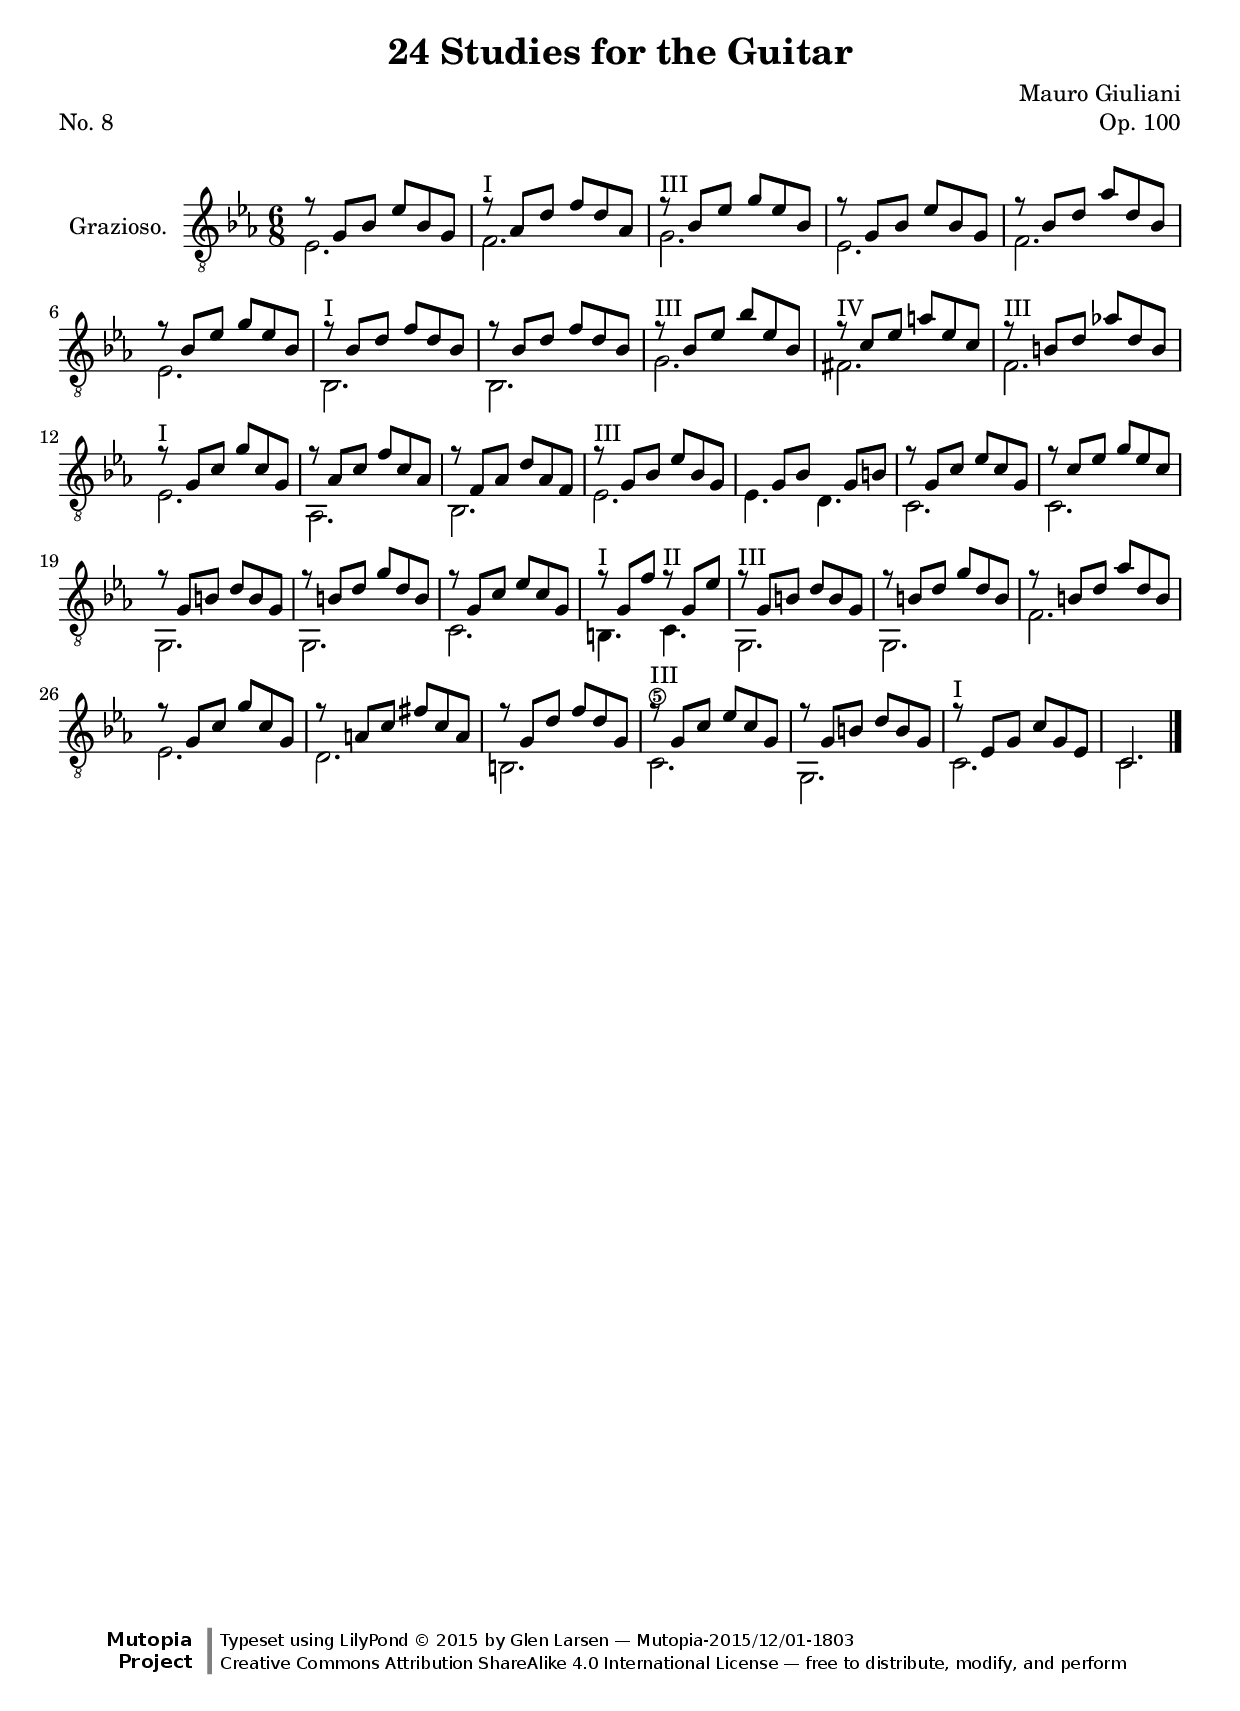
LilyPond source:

\version "2.19.32"

\header {
  title = "24 Studies for the Guitar"
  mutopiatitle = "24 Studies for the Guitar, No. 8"
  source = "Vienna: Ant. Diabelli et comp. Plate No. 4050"
  %source = "Statens musikbibliotek - The Music Library of Sweden"
  date = "c.1832"
  composer = "Mauro Giuliani"
  opus = "Op. 100"
  piece = "No. 8"
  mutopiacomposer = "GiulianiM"
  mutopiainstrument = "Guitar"
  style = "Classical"
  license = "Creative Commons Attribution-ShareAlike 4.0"
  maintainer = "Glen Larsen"
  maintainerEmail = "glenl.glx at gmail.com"

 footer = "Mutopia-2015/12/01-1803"
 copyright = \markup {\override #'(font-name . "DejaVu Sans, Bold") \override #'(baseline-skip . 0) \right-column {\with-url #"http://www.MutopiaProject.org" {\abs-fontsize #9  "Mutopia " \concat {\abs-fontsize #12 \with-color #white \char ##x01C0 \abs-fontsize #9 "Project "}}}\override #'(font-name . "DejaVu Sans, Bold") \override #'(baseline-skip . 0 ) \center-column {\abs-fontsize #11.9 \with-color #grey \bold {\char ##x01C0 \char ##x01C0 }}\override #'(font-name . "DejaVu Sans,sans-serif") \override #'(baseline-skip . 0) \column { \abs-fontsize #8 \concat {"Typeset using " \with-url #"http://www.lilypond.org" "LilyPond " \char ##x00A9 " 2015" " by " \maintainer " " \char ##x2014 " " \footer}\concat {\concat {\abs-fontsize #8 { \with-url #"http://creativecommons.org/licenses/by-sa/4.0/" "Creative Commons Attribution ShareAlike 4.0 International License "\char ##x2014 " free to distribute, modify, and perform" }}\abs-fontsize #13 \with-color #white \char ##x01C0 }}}
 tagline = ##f
}

\paper {
  % add space between composer/opus markup and first staff
  markup-system-spacing #'padding = #3
  % add a little space between composer and opus
  markup-markup-spacing #'padding = #1.2
  top-margin = #8
  bottom-margin = #10
}

\layout {
  indent = 60\pt
  short-indent = 0\pt
}

%mbreak = { \break }
mbreak = {}

upperVoice = \relative c' {
  \voiceOne
  r8 g[ bes] ees[ bes g] |
  r8^\markup{"I"} aes[ d] f[ d aes] |
  \set minimumFret = 3
  r8^\markup{"III"} bes[ ees] g[ ees bes] |
  \mbreak
  r8 g[ bes] ees[ bes g] |
  r8 bes[ d] aes'[ d, bes] |
  r8 bes[ ees] g[ ees bes] |
  \set minimumFret = 1
  r8^\markup{"I"} bes[ d] f[ d bes] |
  \mbreak
  r8 bes[ d] f[ d bes] |
  \set minimumFret = 3
  r8^\markup{"III"} bes[ ees] bes'[ ees, bes] |
  \set minimumFret = 4
  r8^\markup{"IV"} c[ ees] a[ ees c] |
  \set minimumFret = 3
  r8^\markup{"III"} b[ d] aes'![ d, b] |
  \mbreak
  \set minimumFret = 0
  r8^\markup{"I"} g[ c] g'[ c, g] |
  r8 aes[ c] f[ c aes] |
  r8 f[ aes] d[ aes f] |
  \set minimumFret = 3
  r8^\markup{"III"} g[ bes] ees[ bes g] |
  \mbreak
  s8 g[ bes] s8 g[ b] |
  r8 g[ c] ees[ c g] |
  r8 c[ ees] g[ ees c] |
  r8 g[ b] d[ b g] |
  \mbreak
  r8 b[ d] g[ d b] |
  r8 g[ c] ees[ c g] |
  \set minimumFret = 0
  r8^\markup{"I"} g[ f'] r8^\markup{"II"} g,[ ees'] |
  \set minimumFret = 3
  r8^\markup{"III"} g,[ b] d[ b g] |
  \mbreak
  r8 b[ d] g[ d b] |
  r8 b[ d] aes'[ d, b] |
  \set minimumFret = 0
  r8 g[ c] g'[ c, g] |
  r8 a[ c] fis[ c a] |
  r8 g[ d'] f[ d g,] |
  \set minimumFret = 3
  r8^\markup{"III"} g[ c] ees[ c g] |
  r8 g[ b] d[ b g] |
  \set minimumFret = 0
  r8^\markup{"I"} ees[ g] c[ g ees] |
  c2.
  \bar "|."
}

lowerVoice = \relative c {
  \voiceTwo
  ees2. |
  f2. |
  \set minimumFret = 3
  g2. |
  ees2. |
  f2. |
  ees2. |
  \set minimumFret = 1
  bes2. |
  bes2. |
  g'2. |
  fis2. |
  f2. |
  ees2. |
  aes,2. |
  bes2. |
  \set minimumFret = 3
  ees2. |
  ees4. d |
  c2. |
  c2. |
  g2. |
  g2. |
  c2. |
  \set minimumFret = 0
  b4. c4. |
  \set minimumFret = 3
  g2. |
  g2. |
  f'2. |
  \set minimumFret = 0
  ees2. |
  d2. |
  b2. |
  c2.\5 |
  g2. |
  c2. |
  c2.
}

\score {
  <<
    \new Staff = "Guitar"
    <<
      \set Staff.instrumentName = #"Grazioso."
      \set Staff.midiInstrument = #"acoustic guitar (nylon)"
      \clef "treble_8"
      \key ees \major
      \time 6/8
      \context Voice = "upperVoice" \upperVoice
      \context Voice = "lowerVoice" \lowerVoice
    >>
%{
    \new TabStaff = "guitar tab"
    <<
      \clef moderntab
      \context TabVoice = "upperVoice" \upperVoice
      \context TabVoice = "lowerVoice" \lowerVoice
    >>
%}
  >>
  \layout {}
  \midi {
    \tempo 4 = 110
  }
}
